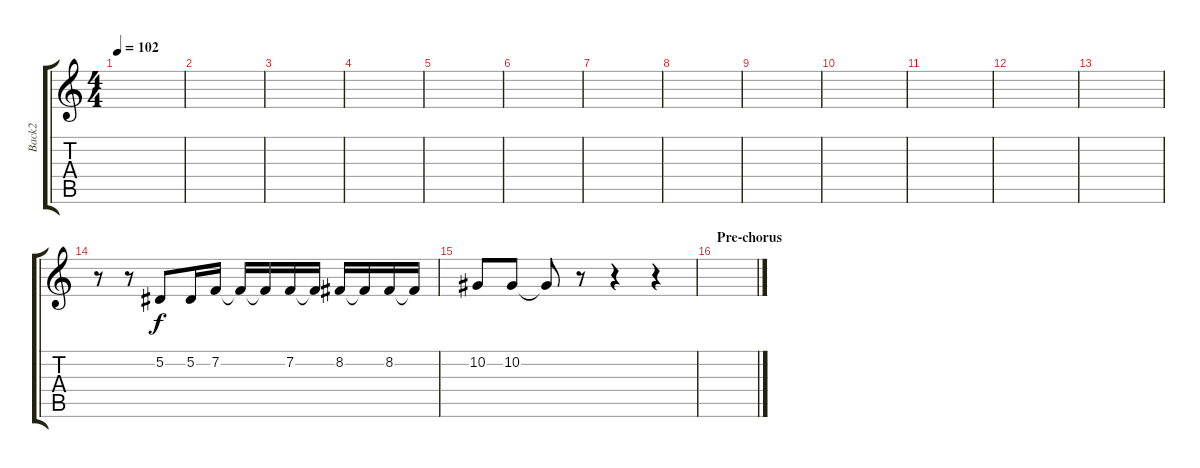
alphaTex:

\track ("Back2" "Back2") {instrument tenorsax}
\staff {score tabs}
\tuning (Eb4 Bb3 Gb3 Db3 Ab2 Eb2) {hide}
\ts (4 4)
\tempo 102
\clef g2
\ks c
|
|
|
|
|
|
|
|
|
|
|
|
|
r.8 r.8 5.2.8 5.2.16 7.2.16 7.2{t}.16 7.2{t}.16 7.2.16 7.2{t}.16 8.2.16 8.2{t}.16 8.2.16 8.2{t}.16 |
10.2.8 10.2.8 10.2{t}.8 r.8 r.4 r.4 |
\section ("" "Pre-chorus")
